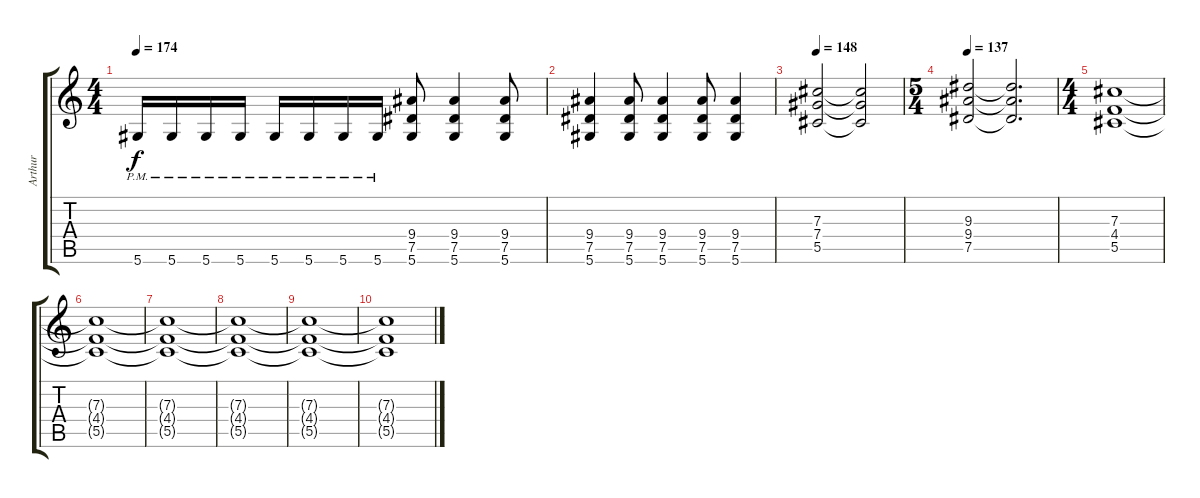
\track ("Arthur" "Arthur") {instrument overdrivenguitar}
\staff {score tabs}
\tuning (Eb4 Bb3 Gb3 Db3 Ab2 Eb2) {hide}
\ts (4 4)
\tempo 174
\clef g2
\ks c
5.6{pm}.16{dy f} 5.6{pm}.16 5.6{pm}.16 5.6{pm}.16 5.6{pm}.16 5.6{pm}.16 5.6{pm}.16 5.6{pm}.16 (9.4 7.5 5.6).8 (9.4 7.5 5.6).4 (9.4 7.5 5.6).8 |
(9.4 7.5 5.6).4 (9.4 7.5 5.6).8 (9.4 7.5 5.6).4 (9.4 7.5 5.6).8 (9.4 7.5 5.6).4 |
\tempo 148
(7.3 7.4 5.5).2 (7.3{t} 7.4{t} 5.5{t}).2 |
\ts (5 4)
\tempo 137
(9.3 9.4 7.5).2 (9.3{t} 9.4{t} 7.5{t}).2{d} |
\ts (4 4)
(7.3 4.4 5.5).1 |
(7.3{t} 4.4{t} 5.5{t}).1{volume 14} |
(7.3{t} 4.4{t} 5.5{t}).1{volume 10} |
(7.3{t} 4.4{t} 5.5{t}).1{volume 6} |
(7.3{t} 4.4{t} 5.5{t}).1{volume 2} |
(7.3{t} 4.4{t} 5.5{t}).1{volume 1}
